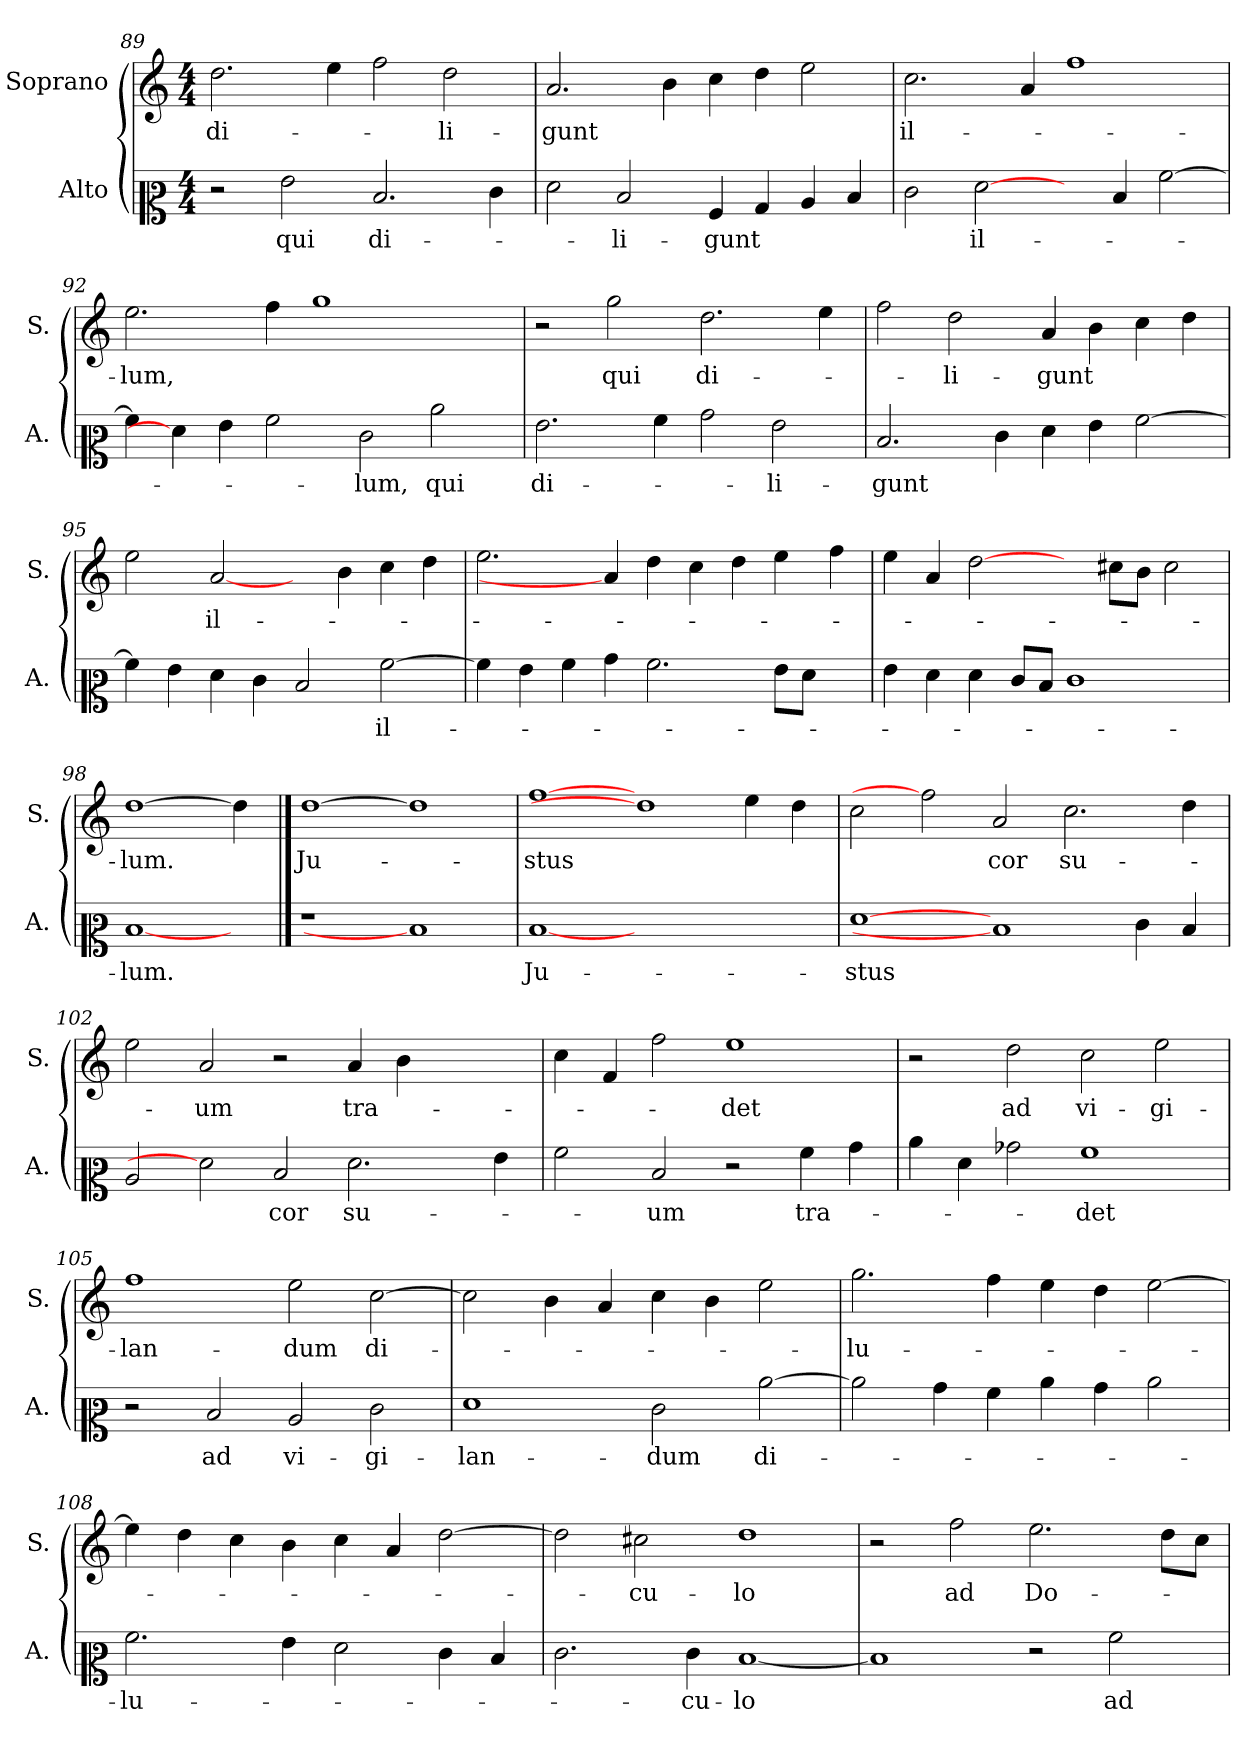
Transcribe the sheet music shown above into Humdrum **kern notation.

**kern	**text	**kern	**text
*part2	*part2	*part1	*part1
*staff2	*staff2	*staff1	*staff1
*I"Alto	*	*I"Soprano	*
*I'A.	*	*I'S.	*
*clefC2	*	*clefG2	*
*k[]	*	*k[]	*
*M4/4	*	*M4/4	*
=89	=89	=89	=89
!	!	!	!LO:LY:b
2r	.	2.dd\	di-
!	!LO:LY:b	!	!
2g\	qui	.	.
.	.	4ee\	.
!	!LO:LY:b	!	!
2.d/	di-	2ff\	.
!	!	!	!LO:LY:b
.	.	2dd\	-li-
4e\	.	.	.
=90	=90	=90	=90
!	!	!	!LO:LY:b
2f\	.	2.a/	-gunt
!	!LO:LY:b	!	!
2d/	-li-	.	.
.	.	4b\	.
!	!LO:LY:b	!	!
4A/	-gunt	4cc\	.
4B/	.	4dd\	.
4c/	.	2ee\	.
4d/	.	.	.
!!LO:LB:g=z
=91	=91	=91	=91
!	!	!	!LO:LY:b
2e\	.	2.cc\	il-
!	!LO:LY:b	!	!
[2f\	il-	.	.
.	.	4a/	.
4ryy	.	1ff	.
4d/	.	.	.
[2a\	.	.	.
=92	=92	=92	=92
!	!	!	!LO:LY:b
4a\]	.	2.ee\	-lum,
4f\]	.	.	.
4g\	.	.	.
2a\	.	4ff\	.
.	.	1gg	.
!	!LO:LY:b	!	!
2e\	-lum,	.	.
!	!LO:LY:b	!	!
2cc\	qui	.	.
.	.	4ryy	.
=93	=93	=93	=93
!	!LO:LY:b	!	!
2.g\	di-	2r	.
!	!	!	!LO:LY:b
.	.	2gg\	qui
4a\	.	.	.
!	!	!	!LO:LY:b
2b\	.	2.dd\	di-
!	!LO:LY:b	!	!
2g\	-li-	.	.
.	.	4ee\	.
=94	=94	=94	=94
!	!LO:LY:b	!	!
2.d/	-gunt	2ff\	.
!	!	!	!LO:LY:b
.	.	2dd\	-li-
4e\	.	.	.
!	!	!	!LO:LY:b
4f\	.	4a/	-gunt
4g\	.	4b\	.
[2a\	.	4cc\	.
.	.	4dd\	.
=95	=95	=95	=95
4a\]	.	2ee\	.
4g\	.	.	.
!	!	!	!LO:LY:b
4f\	.	[2a/	il-
4e\	.	.	.
2d/	.	4ryy	.
.	.	4b\	.
!	!LO:LY:b	!	!
[2a\	il-	4cc\	.
.	.	4dd\	.
=96	=96	=96	=96
4a\]	.	2.ee\	.
4g\	.	.	.
4a\	.	.	.
4b\	.	4a/]	.
2.a\	.	4dd\	.
.	.	4cc\	.
.	.	4dd\	.
8g\L	.	4ee\	.
8f\J	.	.	.
4ryy	.	4ff\	.
!!LO:LB:g=z
=97	=97	=97	=97
4g\	.	4ee\	.
4f\	.	4a/	.
4f\	.	[2dd\	.
8e/L	.	.	.
8d/J	.	.	.
1e	.	4ryy	.
.	.	8cc#X\L	.
.	.	8b\J	.
.	.	2cc#\	.
=98	=98	=98	=98
!	!LO:LY:b	!	!LO:LY:b
[1d	-lum.	[1dd	-lum.
4ryy	.	4dd\]	.
!!LO:PB:g=z
==99	==99	==99	==99
!	!	!	!LO:LY:b
1r	.	[1dd	Ju-
1d]	.	1dd]	.
=100	=100	=100	=100
!	!LO:LY:b	!	!LO:LY:b
[1d	Ju-	[1ff	-stus
1.ryy	.	1dd]	.
.	.	4ee\	.
.	.	4dd\	.
=101	=101	=101	=101
!	!LO:LY:b	!	!
[1f	-stus	2cc\	.
.	.	2ff]	.
!	!	!	!LO:LY:b
1d]	.	2a/	cor
!	!	!	!LO:LY:b
.	.	2.cc\	su-
4e\	.	.	.
4d/	.	4dd\	.
=102	=102	=102	=102
2c/	.	2ee\	.
!	!	!	!LO:LY:b
2f]	.	2a/	-um
!	!LO:LY:b	!	!
2d/	cor	2r	.
!	!LO:LY:b	!	!LO:LY:b
2.f\	su-	4a/	tra-
.	.	4b\	.
.	.	2ryy	.
4g\	.	.	.
!!LO:LB:g=z
=103	=103	=103	=103
2a\	.	4cc\	.
.	.	4f/	.
!	!LO:LY:b	!	!
2d/	-um	2ff\	.
!	!	!	!LO:LY:b
2r	.	1ee	-det
!	!LO:LY:b	!	!
4a\	tra-	.	.
4b\	.	.	.
=104	=104	=104	=104
4cc\	.	2r	.
4f\	.	.	.
!	!	!	!LO:LY:b
2b-X\	.	2dd\	ad
!	!LO:LY:b	!	!LO:LY:b
1a	-det	2cc\	vi-
!	!	!	!LO:LY:b
.	.	2ee\	-gi-
=105	=105	=105	=105
!	!	!	!LO:LY:b
2r	.	1ff	-lan-
!	!LO:LY:b	!	!
2d/	ad	.	.
!	!LO:LY:b	!	!LO:LY:b
2c/	vi-	2ee\	-dum
!	!LO:LY:b	!	!LO:LY:b
2e\	-gi-	[2cc\	di-
=106	=106	=106	=106
!	!LO:LY:b	!	!
1f	-lan-	2cc\]	.
.	.	4b\	.
.	.	4a/	.
!	!LO:LY:b	!	!
2e\	-dum	4cc\	.
.	.	4b\	.
!	!LO:LY:b	!	!
[2cc\	di-	2ee\	.
=107	=107	=107	=107
!	!	!	!LO:LY:b
2cc\]	.	2.gg\	-lu-
4b\	.	.	.
4a\	.	4ff\	.
4cc\	.	4ee\	.
4b\	.	4dd\	.
2cc\	.	[2ee\	.
=108	=108	=108	=108
!	!LO:LY:b	!	!
2.a\	-lu-	4ee\]	.
.	.	4dd\	.
.	.	4cc\	.
4g\	.	4b\	.
2f\	.	4cc\	.
.	.	4a/	.
4e\	.	[2dd\	.
4d/	.	.	.
!!LO:LB:g=z
=109	=109	=109	=109
2.e\	.	2dd\]	.
!	!	!	!LO:LY:b
.	.	2cc#X\	-cu-
!	!LO:LY:b	!	!
4e\	-cu-	.	.
!	!LO:LY:b	!	!LO:LY:b
[1d	-lo	1dd	-lo
=110	=110	=110	=110
1d]	.	2r	.
!	!	!	!LO:LY:b
.	.	2ff\	ad
!	!	!	!LO:LY:b
2r	.	2.ee\	Do-
!	!LO:LY:b	!	!
2a\	ad	.	.
.	.	8dd\L	.
.	.	8cc\J	.
=	=	=	=
*-	*-	*-	*-
